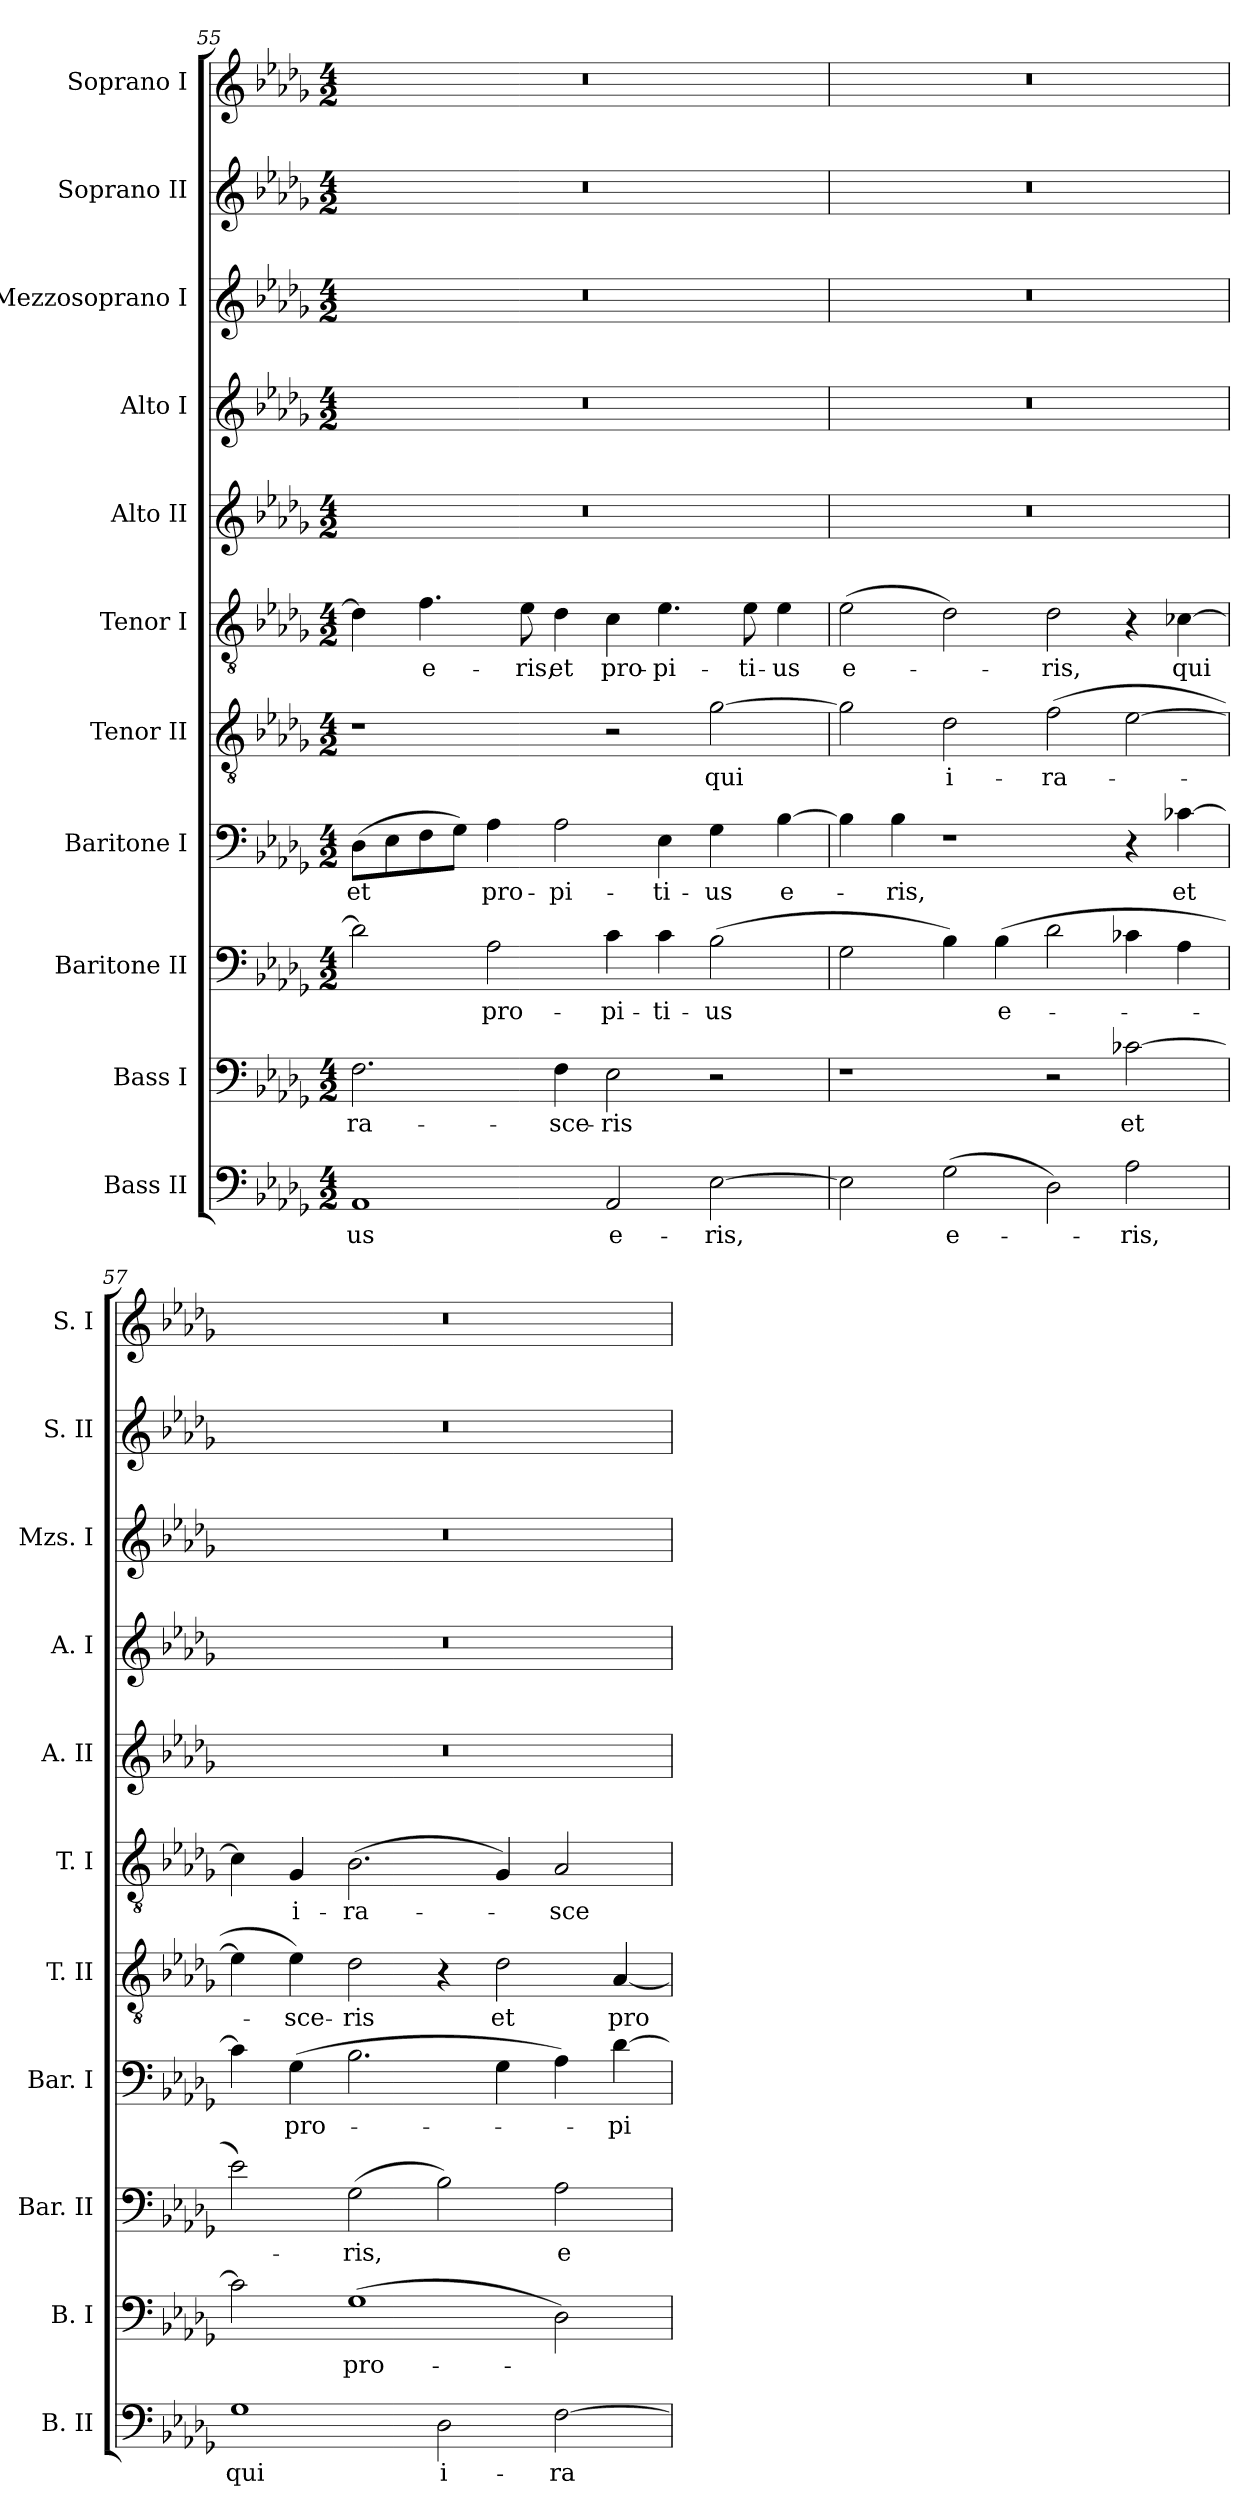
**kern	**text	**kern	**text	**kern	**text	**kern	**text	**kern	**text	**kern	**text	**kern	**kern	**kern	**kern	**kern
*part11	*part11	*part10	*part10	*part9	*part9	*part8	*part8	*part7	*part7	*part6	*part6	*part5	*part4	*part3	*part2	*part1
*staff11	*staff11	*staff10	*staff10	*staff9	*staff9	*staff8	*staff8	*staff7	*staff7	*staff6	*staff6	*staff5	*staff4	*staff3	*staff2	*staff1
*I"Bass II	*	*I"Bass I	*	*I"Baritone II	*	*I"Baritone I	*	*I"Tenor II	*	*I"Tenor I	*	*I"Alto II	*I"Alto I	*I"Mezzosoprano I	*I"Soprano II	*I"Soprano I
*I'B. II	*	*I'B. I	*	*I'Bar. II	*	*I'Bar. I	*	*I'T. II	*	*I'T. I	*	*I'A. II	*I'A. I	*I'Mzs. I	*I'S. II	*I'S. I
*clefF4	*	*clefF4	*	*clefF4	*	*clefF4	*	*clefGv2	*	*clefGv2	*	*clefG2	*clefG2	*clefG2	*clefG2	*clefG2
*k[b-e-a-d-g-]	*	*k[b-e-a-d-g-]	*	*k[b-e-a-d-g-]	*	*k[b-e-a-d-g-]	*	*k[b-e-a-d-g-]	*	*k[b-e-a-d-g-]	*	*k[b-e-a-d-g-]	*k[b-e-a-d-g-]	*k[b-e-a-d-g-]	*k[b-e-a-d-g-]	*k[b-e-a-d-g-]
*D-:	*	*D-:	*	*D-:	*	*D-:	*	*D-:	*	*D-:	*	*D-:	*D-:	*D-:	*D-:	*D-:
*M4/2	*	*M4/2	*	*M4/2	*	*M4/2	*	*M4/2	*	*M4/2	*	*M4/2	*M4/2	*M4/2	*M4/2	*M4/2
=55	=55	=55	=55	=55	=55	=55	=55	=55	=55	=55	=55	=55	=55	=55	=55	=55
1AA-	-us	2.F\	-ra-	2d-\]	.	(8D-\L	et	1r	.	4d-\]	.	0r	0r	0r	0r	0r
.	.	.	.	.	.	8E-\	.	.	.	.	.	.	.	.	.	.
.	.	.	.	.	.	8F\	.	.	.	4.f\	e-	.	.	.	.	.
.	.	.	.	.	.	8G-\J)	.	.	.	.	.	.	.	.	.	.
.	.	.	.	2A-\	pro-	4A-\	pro-	.	.	.	.	.	.	.	.	.
.	.	.	.	.	.	.	.	.	.	8e-\	-ris,	.	.	.	.	.
.	.	4F\	-sce-	.	.	2A-\	-pi-	.	.	4d-\	et	.	.	.	.	.
2AA-/	e-	2E-\	-ris	4c\	-pi-	.	.	2r	.	4c\	pro-	.	.	.	.	.
.	.	.	.	4c\	-ti-	4E-\	-ti-	.	.	4.e-\	-pi-	.	.	.	.	.
[2E-\	-ris,	2r	.	(2B-\	-us	4G-\	-us	[2g-\	qui	.	.	.	.	.	.	.
.	.	.	.	.	.	.	.	.	.	8e-\	-ti-	.	.	.	.	.
.	.	.	.	.	.	[4B-\	e-	.	.	4e-\	-us	.	.	.	.	.
!!LO:PB:g=z
=56	=56	=56	=56	=56	=56	=56	=56	=56	=56	=56	=56	=56	=56	=56	=56	=56
2E-\]	.	1r	.	2G-\	.	4B-\]	.	2g-\]	.	(2e-\	e-	0r	0r	0r	0r	0r
.	.	.	.	.	.	4B-\	-ris,	.	.	.	.	.	.	.	.	.
(2G-\	e-	.	.	4B-\)	.	1r	.	2d-\	i-	2d-\)	.	.	.	.	.	.
.	.	.	.	(4B-\	e-	.	.	.	.	.	.	.	.	.	.	.
2D-\)	.	2r	.	2d-\	.	.	.	(2f\	-ra-	2d-\	-ris,	.	.	.	.	.
2A-\	-ris,	[2c-X\	et	4c-X\	.	4r	.	[2e-\	.	4r	.	.	.	.	.	.
.	.	.	.	4A-\	.	[4c-X\	et	.	.	[4c-X\	qui	.	.	.	.	.
=57	=57	=57	=57	=57	=57	=57	=57	=57	=57	=57	=57	=57	=57	=57	=57	=57
1G-	qui	2c-\]	.	2e-\)	.	4c-\]	.	4e-\]	.	4c-\]	.	0r	0r	0r	0r	0r
.	.	.	.	.	.	(4G-\	pro-	4e-\)	-sce-	4G-/	i-	.	.	.	.	.
.	.	(1G-	pro-	(2G-\	-ris,	2.B-\	.	2d-\	-ris	(2.B-\	-ra-	.	.	.	.	.
2D-\	i-	.	.	2B-\)	.	.	.	4r	.	.	.	.	.	.	.	.
.	.	.	.	.	.	4G-\	.	2d-\	et	4G-/)	.	.	.	.	.	.
[2F\	-ra-	2D-\)	.	2A-\	e-	4A-\)	.	.	.	2A-/	-sce-	.	.	.	.	.
.	.	.	.	.	.	[4d-\	-pi-	[4A-/	pro-	.	.	.	.	.	.	.
=	=	=	=	=	=	=	=	=	=	=	=	=	=	=	=	=
*-	*-	*-	*-	*-	*-	*-	*-	*-	*-	*-	*-	*-	*-	*-	*-	*-
